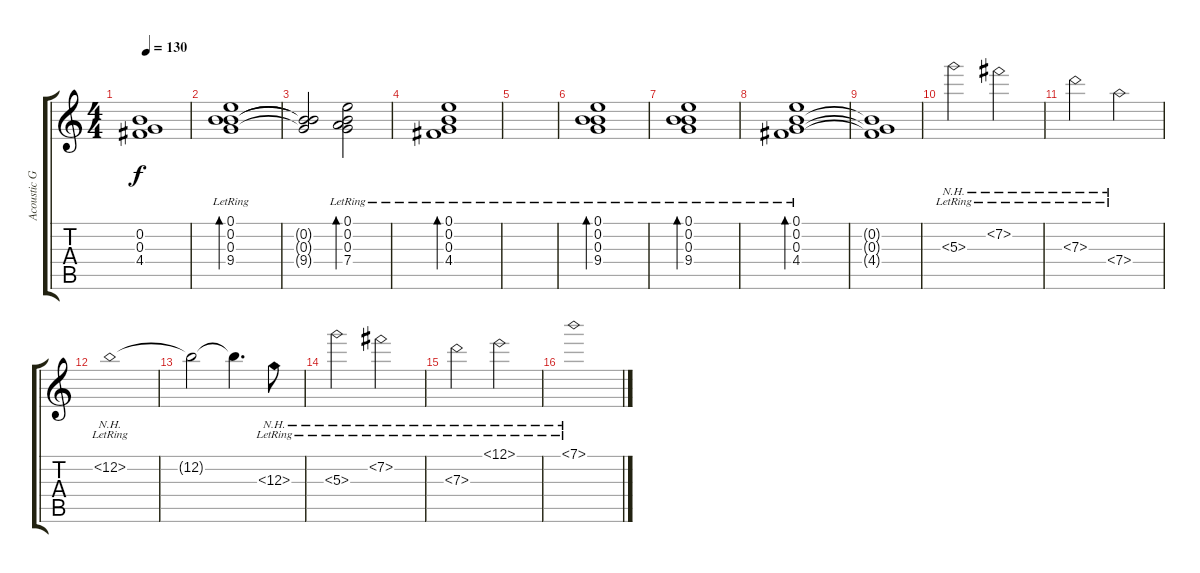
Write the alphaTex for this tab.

\track ("Acoustic Guitar 2" "Acoustic G") {instrument acousticguitarsteel}
\staff {score tabs}
\tuning (E4 B3 G3 D3 A2 E2) {hide}
\ts (4 4)
\tempo 130
\clef g2
\ks c
(0.2{t} 0.3{t} 4.4{t}).1{dy f} |
(0.1{lr} 0.2{lr} 0.3{lr} 9.4{lr}).1{bd 240} |
(0.2{t} 0.3{t} 9.4{t}).2 (0.1{lr} 0.2{lr} 0.3{lr} 7.4{lr}).2{bd 240} |
(0.1{lr} 0.2{lr} 0.3{lr} 4.4{lr}).1{bd 240} |
|
(0.1{lr} 0.2{lr} 0.3{lr} 9.4{lr}).1{bd 240} |
(0.1{lr} 0.2{lr} 0.3{lr} 9.4{lr}).1{bd 240} |
(0.1{lr} 0.2{lr} 0.3{lr} 4.4{lr}).1{bd 240} |
(0.2{t} 0.3{t} 4.4{t}).1 |
5.3{nh lr}.2{volume 14 instrument acousticguitarnylon} 7.2{nh lr}.2 |
7.3{nh lr}.2 7.4{nh lr}.2 |
12.2{nh lr}.1 |
12.2{t}.2 12.2{t}.4{d} 12.3{nh lr}.8 |
5.3{nh lr}.2 7.2{nh lr}.2 |
7.3{nh lr}.2 12.1{nh lr}.2 |
7.1{nh lr}.1
